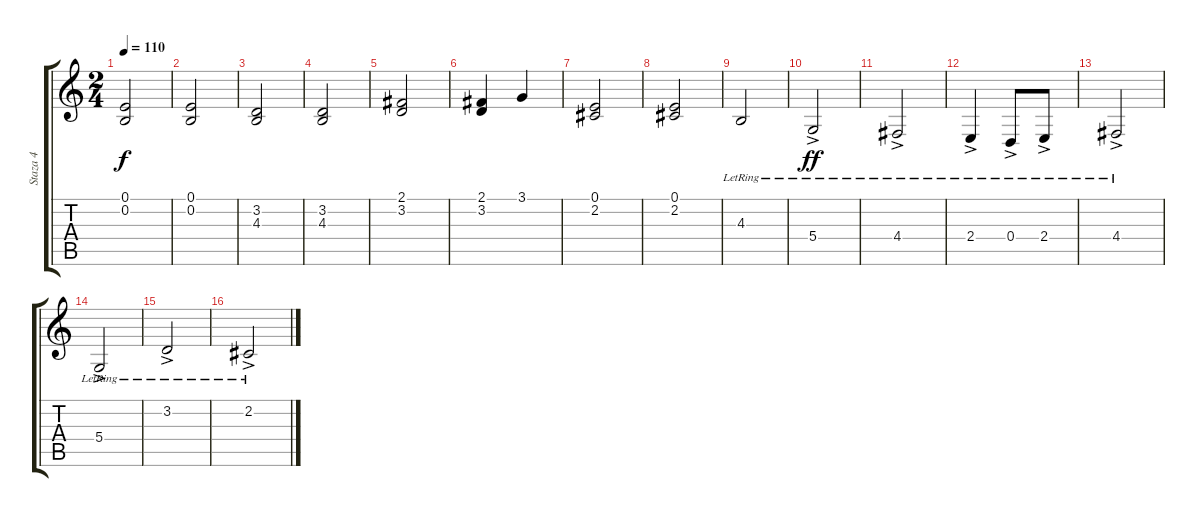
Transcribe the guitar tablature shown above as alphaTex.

\track ("Staza 4" "Staza 4") {instrument tremolostrings}
\staff {score tabs}
\tuning (E4 B3 G3 D3 A2 E2) {hide}
\ts (2 4)
\tempo 110
\clef g2
\ks c
(0.1 0.2).2{dy f} |
(0.1 0.2).2 |
(3.2 4.3).2 |
(3.2 4.3).2 |
(2.1 3.2).2 |
(2.1 3.2).4 3.1.4 |
(0.1 2.2).2 |
(0.1 2.2).2 |
4.3{lr}.2 |
5.4{ac lr}.2{dy ff} |
4.4{ac lr}.2 |
2.4{ac lr}.4 0.4{ac lr}.8 2.4{ac lr}.8 |
4.4{ac lr}.2 |
5.4{ac lr}.2 |
3.2{ac lr}.2 |
2.2{ac lr}.2
